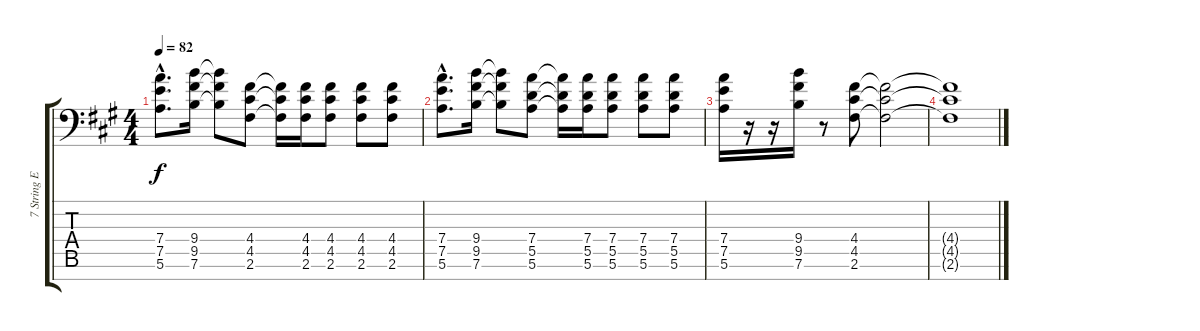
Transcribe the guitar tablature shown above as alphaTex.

\track ("7 String Elec. Gtr.. Dist." "7 String E") {instrument distortionguitar}
\staff {score tabs}
\tuning (E4 B3 G3 D3 A2 E2 C-1) {hide}
\ts (4 4)
\tempo 82
\clef f4
\ks a
(7.4{hac} 7.5{hac} 5.6{hac}).8{d dy f} (9.4 9.5 7.6).16 (9.4{t} 9.5{t} 7.6{t}).8 (4.4 4.5 2.6).8 (4.4{t} 4.5{t} 2.6{t}).16 (4.4 4.5 2.6).16 (4.4 4.5 2.6).8 (4.4 4.5 2.6).8 (4.4 4.5 2.6).8 |
(7.4{hac} 7.5{hac} 5.6{hac}).8{d} (9.4 9.5 7.6).16 (9.4{t} 9.5{t} 7.6{t}).8 (7.4 5.5 5.6).8 (7.4{t} 5.5{t} 5.6{t}).16 (7.4 5.5 5.6).16 (7.4 5.5 5.6).8 (7.4 5.5 5.6).8 (7.4 5.5 5.6).8 |
(7.4 7.5 5.6).16 r.16 r.16 (9.4 9.5 7.6).16 r.8 (4.4 4.5 2.6).8 (4.4{t} 4.5{t} 2.6{t}).2 |
(4.4{t} 4.5{t} 2.6{t}).1
